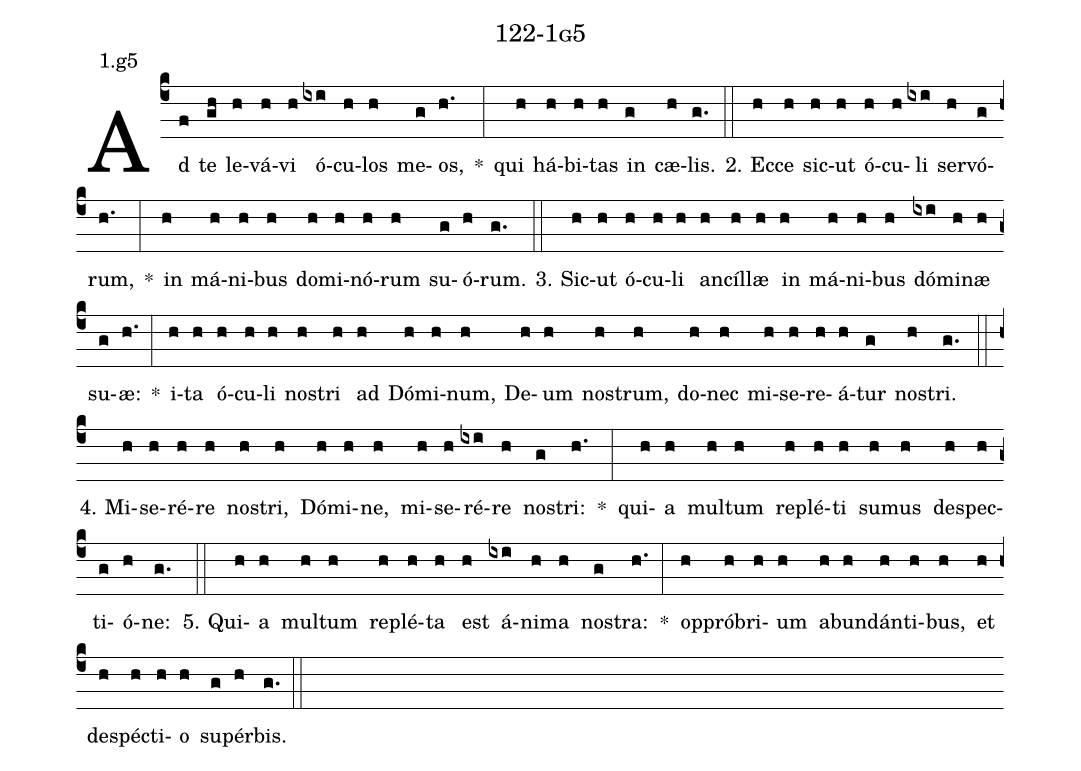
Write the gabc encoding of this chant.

name: 122-1g5;
annotation: 1.g5;
%%
(c4)Ad(f) te(gh) le(h)vá(h)vi(h) ó(ixi)cu(h)los(h) me(g)os,(h.) *(:) qui(h) há(h)bi(h)tas(h) in(g) cæ(h)lis.(g.) (::)
2. Ec(h)ce(h) sic(h)ut(h) ó(h)cu(h)li(ixi) ser(h)vó(g)rum,(h.) *(:) in(h) má(h)ni(h)bus(h) do(h)mi(h)nó(h)rum(h) su(g)ó(h)rum.(g.) (::)
3. Sic(h)ut(h) ó(h)cu(h)li(h) an(h)cíl(h)læ(h) in(h) má(h)ni(h)bus(h) dó(ixi)mi(h)næ(h) su(g)æ:(h.) *(:) i(h)ta(h) ó(h)cu(h)li(h) nos(h)tri(h) ad(h) Dó(h)mi(h)num,(h) De(h)um(h) nos(h)trum,(h) do(h)nec(h) mi(h)se(h)re(h)á(h)tur(g) nos(h)tri.(g.) (::)
4. Mi(h)se(h)ré(h)re(h) nos(h)tri,(h) Dó(h)mi(h)ne,(h) mi(h)se(h)ré(ixi)re(h) nos(g)tri:(h.) *(:) qui(h)a(h) mul(h)tum(h) re(h)plé(h)ti(h) su(h)mus(h) de(h)spec(h)ti(g)ó(h)ne:(g.) (::)
5. Qui(h)a(h) mul(h)tum(h) re(h)plé(h)ta(h) est(h) á(ixi)ni(h)ma(h) nos(g)tra:(h.) *(:) op(h)pró(h)bri(h)um(h) ab(h)un(h)dán(h)ti(h)bus,(h) et(h) de(h)spéc(h)ti(h)o(h) su(g)pér(h)bis.(g.) (::)
